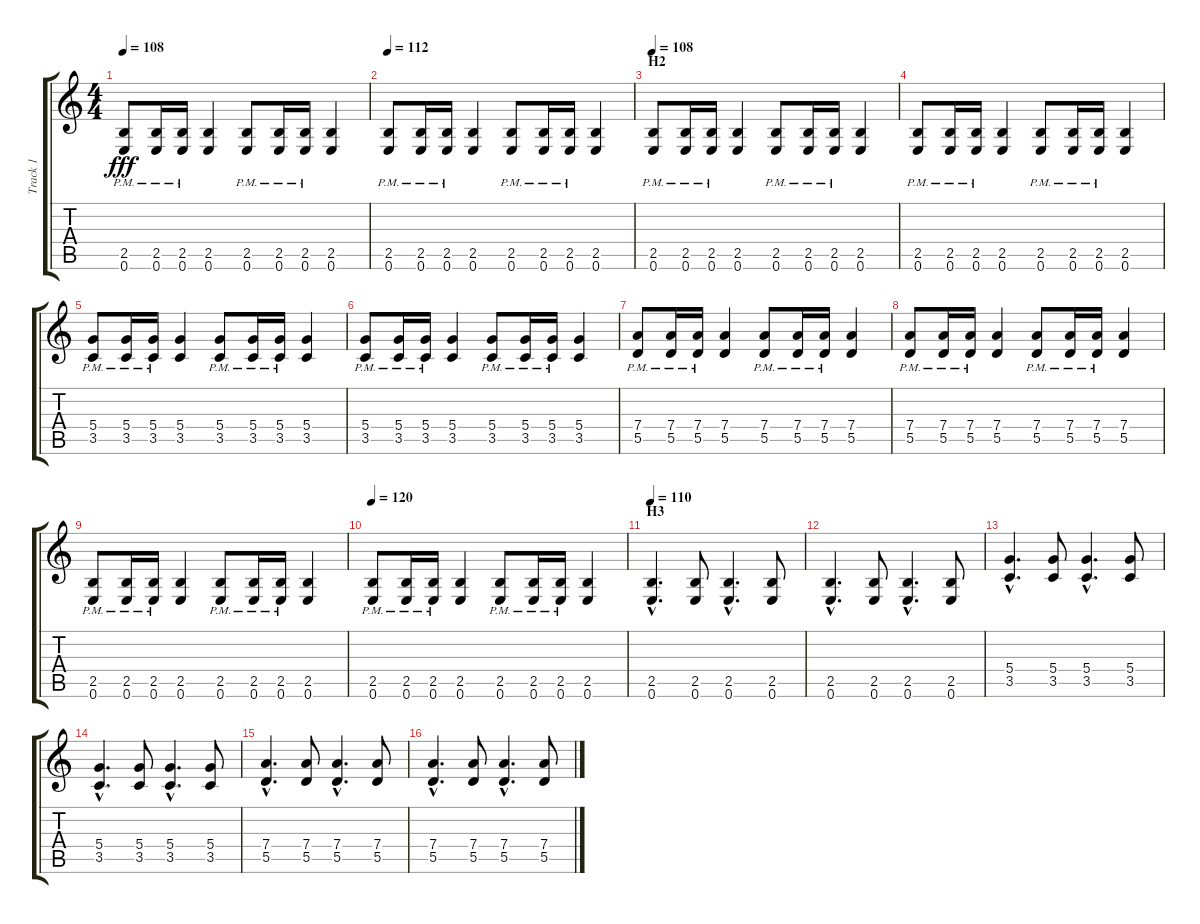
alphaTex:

\track ("Track 1" "Track 1") {instrument distortionguitar}
\staff {score tabs}
\tuning (E4 B3 G3 D3 A2 E2) {hide}
\ts (4 4)
\tempo 108
\clef g2
\ks c
(2.5{pm} 0.6{pm}).8{dy fff} (2.5{pm} 0.6{pm}).16 (2.5{pm} 0.6{pm}).16 (2.5 0.6).4 (2.5{pm} 0.6{pm}).8 (2.5{pm} 0.6{pm}).16 (2.5{pm} 0.6{pm}).16 (2.5 0.6).4 |
\tempo 112
(2.5{pm} 0.6{pm}).8 (2.5{pm} 0.6{pm}).16 (2.5{pm} 0.6{pm}).16 (2.5 0.6).4 (2.5{pm} 0.6{pm}).8 (2.5{pm} 0.6{pm}).16 (2.5{pm} 0.6{pm}).16 (2.5 0.6).4 |
\section ("" "H2")
\tempo 108
(2.5{pm} 0.6{pm}).8 (2.5{pm} 0.6{pm}).16 (2.5{pm} 0.6{pm}).16 (2.5 0.6).4 (2.5{pm} 0.6{pm}).8 (2.5{pm} 0.6{pm}).16 (2.5{pm} 0.6{pm}).16 (2.5 0.6).4 |
(2.5{pm} 0.6{pm}).8 (2.5{pm} 0.6{pm}).16 (2.5{pm} 0.6{pm}).16 (2.5 0.6).4 (2.5{pm} 0.6{pm}).8 (2.5{pm} 0.6{pm}).16 (2.5{pm} 0.6{pm}).16 (2.5 0.6).4 |
(5.4{pm} 3.5{pm}).8 (5.4{pm} 3.5{pm}).16 (5.4{pm} 3.5{pm}).16 (5.4 3.5).4 (5.4{pm} 3.5{pm}).8 (5.4{pm} 3.5{pm}).16 (5.4{pm} 3.5{pm}).16 (5.4 3.5).4 |
(5.4{pm} 3.5{pm}).8 (5.4{pm} 3.5{pm}).16 (5.4{pm} 3.5{pm}).16 (5.4 3.5).4 (5.4{pm} 3.5{pm}).8 (5.4{pm} 3.5{pm}).16 (5.4{pm} 3.5{pm}).16 (5.4 3.5).4 |
(7.4{pm} 5.5{pm}).8 (7.4{pm} 5.5{pm}).16 (7.4{pm} 5.5{pm}).16 (7.4 5.5).4 (7.4{pm} 5.5{pm}).8 (7.4{pm} 5.5{pm}).16 (7.4{pm} 5.5{pm}).16 (7.4 5.5).4 |
(7.4{pm} 5.5{pm}).8 (7.4{pm} 5.5{pm}).16 (7.4{pm} 5.5{pm}).16 (7.4 5.5).4 (7.4{pm} 5.5{pm}).8 (7.4{pm} 5.5{pm}).16 (7.4{pm} 5.5{pm}).16 (7.4 5.5).4 |
(2.5{pm} 0.6{pm}).8 (2.5{pm} 0.6{pm}).16 (2.5{pm} 0.6{pm}).16 (2.5 0.6).4 (2.5{pm} 0.6{pm}).8 (2.5{pm} 0.6{pm}).16 (2.5{pm} 0.6{pm}).16 (2.5 0.6).4 |
\tempo 120
(2.5{pm} 0.6{pm}).8 (2.5{pm} 0.6{pm}).16 (2.5{pm} 0.6{pm}).16 (2.5 0.6).4 (2.5{pm} 0.6{pm}).8 (2.5{pm} 0.6{pm}).16 (2.5{pm} 0.6{pm}).16 (2.5 0.6).4 |
\section ("" "H3")
\tempo 110
(2.5{hac} 0.6{hac}).4{d} (2.5 0.6).8 (2.5{hac} 0.6{hac}).4{d} (2.5 0.6).8 |
(2.5{hac} 0.6{hac}).4{d} (2.5 0.6).8 (2.5{hac} 0.6{hac}).4{d} (2.5 0.6).8 |
(5.4{hac} 3.5{hac}).4{d} (5.4 3.5).8 (5.4{hac} 3.5{hac}).4{d} (5.4 3.5).8 |
(5.4{hac} 3.5{hac}).4{d} (5.4 3.5).8 (5.4{hac} 3.5{hac}).4{d} (5.4 3.5).8 |
(7.4{hac} 5.5{hac}).4{d} (7.4 5.5).8 (7.4{hac} 5.5{hac}).4{d} (7.4 5.5).8 |
(7.4{hac} 5.5{hac}).4{d} (7.4 5.5).8 (7.4{hac} 5.5{hac}).4{d} (7.4 5.5).8
